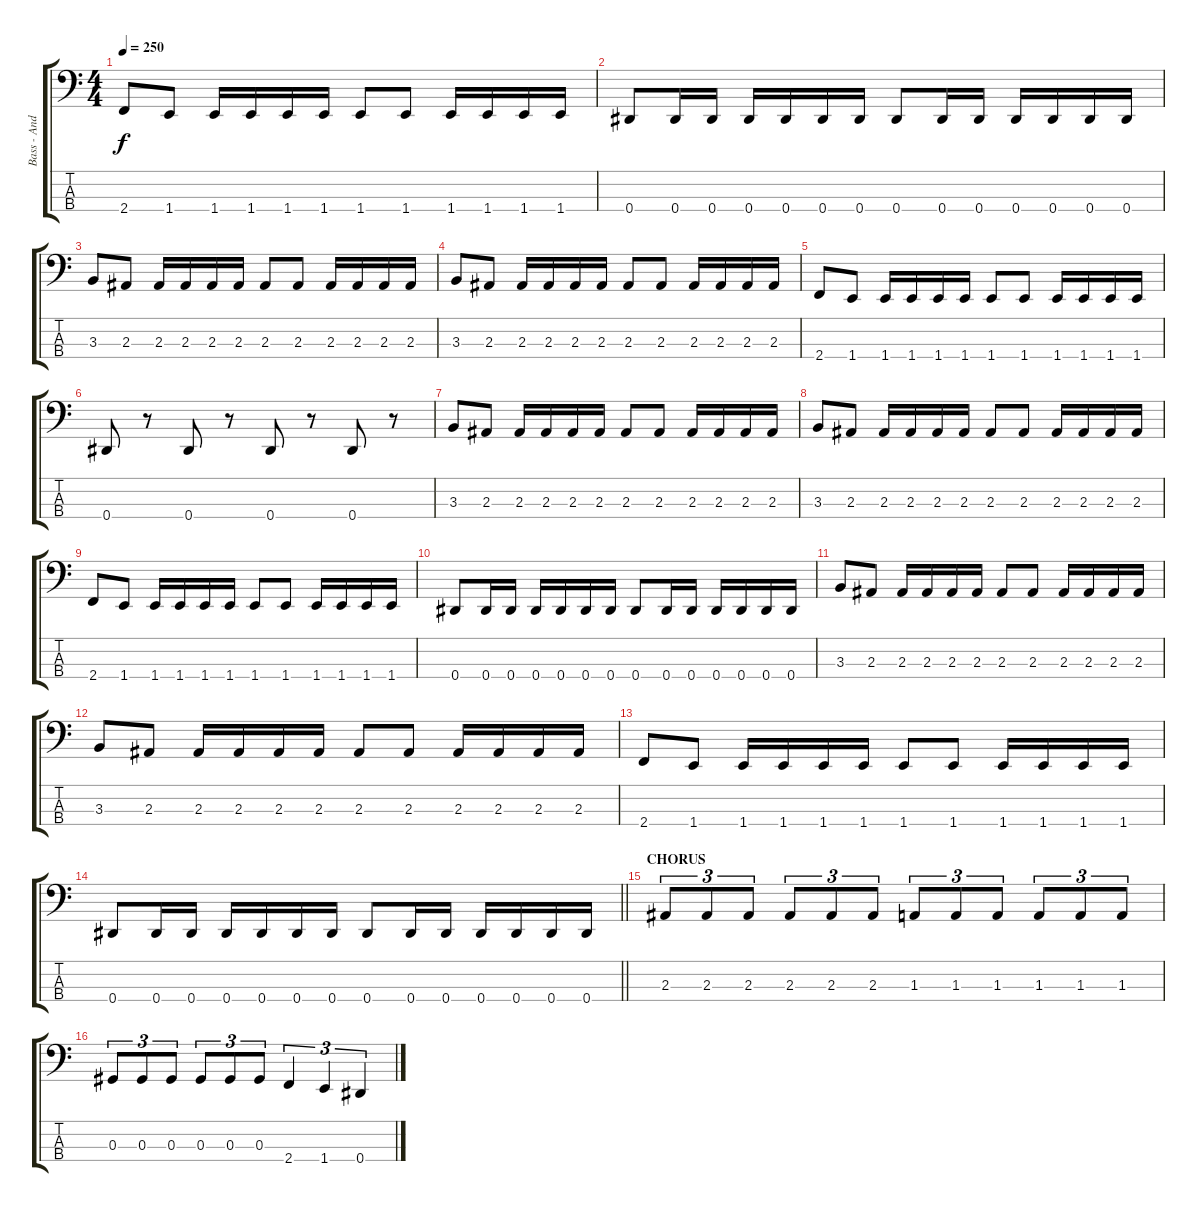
\track ("Bass - Andre Hartoonian" "Bass - And") {instrument slapbass2}
\staff {score tabs}
\tuning (Gb2 Db2 Ab1 Eb1) {hide}
\ts (4 4)
\tempo 250
\clef f4
\ks c
2.4.8{dy f} 1.4.8 1.4.16 1.4.16 1.4.16 1.4.16 1.4.8 1.4.8 1.4.16 1.4.16 1.4.16 1.4.16 |
0.4.8 0.4.16 0.4.16 0.4.16 0.4.16 0.4.16 0.4.16 0.4.8 0.4.16 0.4.16 0.4.16 0.4.16 0.4.16 0.4.16 |
3.3.8 2.3.8 2.3.16 2.3.16 2.3.16 2.3.16 2.3.8 2.3.8 2.3.16 2.3.16 2.3.16 2.3.16 |
3.3.8 2.3.8 2.3.16 2.3.16 2.3.16 2.3.16 2.3.8 2.3.8 2.3.16 2.3.16 2.3.16 2.3.16 |
2.4.8 1.4.8 1.4.16 1.4.16 1.4.16 1.4.16 1.4.8 1.4.8 1.4.16 1.4.16 1.4.16 1.4.16 |
0.4.8 r.8 0.4.8 r.8 0.4.8 r.8 0.4.8 r.8 |
3.3.8 2.3.8 2.3.16 2.3.16 2.3.16 2.3.16 2.3.8 2.3.8 2.3.16 2.3.16 2.3.16 2.3.16 |
3.3.8 2.3.8 2.3.16 2.3.16 2.3.16 2.3.16 2.3.8 2.3.8 2.3.16 2.3.16 2.3.16 2.3.16 |
2.4.8 1.4.8 1.4.16 1.4.16 1.4.16 1.4.16 1.4.8 1.4.8 1.4.16 1.4.16 1.4.16 1.4.16 |
0.4.8 0.4.16 0.4.16 0.4.16 0.4.16 0.4.16 0.4.16 0.4.8 0.4.16 0.4.16 0.4.16 0.4.16 0.4.16 0.4.16 |
3.3.8 2.3.8 2.3.16 2.3.16 2.3.16 2.3.16 2.3.8 2.3.8 2.3.16 2.3.16 2.3.16 2.3.16 |
3.3.8 2.3.8 2.3.16 2.3.16 2.3.16 2.3.16 2.3.8 2.3.8 2.3.16 2.3.16 2.3.16 2.3.16 |
2.4.8 1.4.8 1.4.16 1.4.16 1.4.16 1.4.16 1.4.8 1.4.8 1.4.16 1.4.16 1.4.16 1.4.16 |
\barLineRight lightlight
0.4.8 0.4.16 0.4.16 0.4.16 0.4.16 0.4.16 0.4.16 0.4.8 0.4.16 0.4.16 0.4.16 0.4.16 0.4.16 0.4.16 |
\section ("" "CHORUS")
2.3.8{tu (3 2)} 2.3.8{tu (3 2)} 2.3.8{tu (3 2)} 2.3.8{tu (3 2)} 2.3.8{tu (3 2)} 2.3.8{tu (3 2)} 1.3.8{tu (3 2)} 1.3.8{tu (3 2)} 1.3.8{tu (3 2)} 1.3.8{tu (3 2)} 1.3.8{tu (3 2)} 1.3.8{tu (3 2)} |
0.3.8{tu (3 2)} 0.3.8{tu (3 2)} 0.3.8{tu (3 2)} 0.3.8{tu (3 2)} 0.3.8{tu (3 2)} 0.3.8{tu (3 2)} 2.4.4{tu (3 2)} 1.4.4{tu (3 2)} 0.4.4{tu (3 2)}
